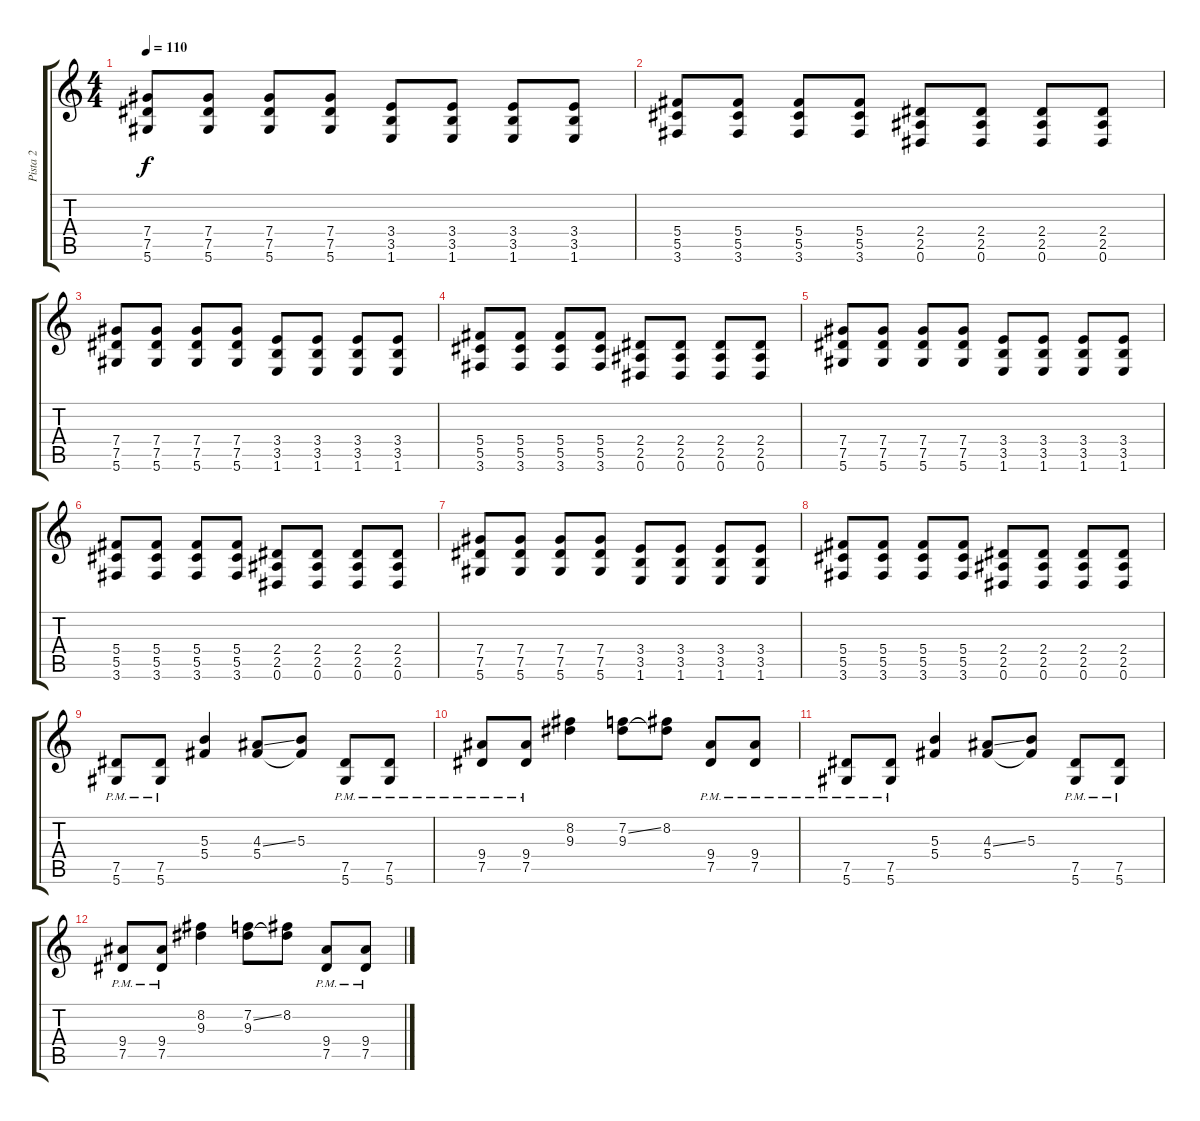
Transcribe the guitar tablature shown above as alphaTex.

\track ("Pista 2" "Pista 2") {instrument distortionguitar}
\staff {score tabs}
\tuning (Eb4 Bb3 Gb3 Db3 Ab2 Eb2) {hide}
\ts (4 4)
\tempo 110
\clef g2
\ks c
(7.4 7.5 5.6).8{dy f} (7.4 7.5 5.6).8 (7.4 7.5 5.6).8 (7.4 7.5 5.6).8 (3.4 3.5 1.6).8 (3.4 3.5 1.6).8 (3.4 3.5 1.6).8 (3.4 3.5 1.6).8 |
(5.4 5.5 3.6).8 (5.4 5.5 3.6).8 (5.4 5.5 3.6).8 (5.4 5.5 3.6).8 (2.4 2.5 0.6).8 (2.4 2.5 0.6).8 (2.4 2.5 0.6).8 (2.4 2.5 0.6).8 |
(7.4 7.5 5.6).8 (7.4 7.5 5.6).8 (7.4 7.5 5.6).8 (7.4 7.5 5.6).8 (3.4 3.5 1.6).8 (3.4 3.5 1.6).8 (3.4 3.5 1.6).8 (3.4 3.5 1.6).8 |
(5.4 5.5 3.6).8 (5.4 5.5 3.6).8 (5.4 5.5 3.6).8 (5.4 5.5 3.6).8 (2.4 2.5 0.6).8 (2.4 2.5 0.6).8 (2.4 2.5 0.6).8 (2.4 2.5 0.6).8 |
(7.4 7.5 5.6).8 (7.4 7.5 5.6).8 (7.4 7.5 5.6).8 (7.4 7.5 5.6).8 (3.4 3.5 1.6).8 (3.4 3.5 1.6).8 (3.4 3.5 1.6).8 (3.4 3.5 1.6).8 |
(5.4 5.5 3.6).8 (5.4 5.5 3.6).8 (5.4 5.5 3.6).8 (5.4 5.5 3.6).8 (2.4 2.5 0.6).8 (2.4 2.5 0.6).8 (2.4 2.5 0.6).8 (2.4 2.5 0.6).8 |
(7.4 7.5 5.6).8 (7.4 7.5 5.6).8 (7.4 7.5 5.6).8 (7.4 7.5 5.6).8 (3.4 3.5 1.6).8 (3.4 3.5 1.6).8 (3.4 3.5 1.6).8 (3.4 3.5 1.6).8 |
(5.4 5.5 3.6).8 (5.4 5.5 3.6).8 (5.4 5.5 3.6).8 (5.4 5.5 3.6).8 (2.4 2.5 0.6).8 (2.4 2.5 0.6).8 (2.4 2.5 0.6).8 (2.4 2.5 0.6).8 |
(7.5{pm} 5.6{pm}).8 (7.5{pm} 5.6{pm}).8 (5.3 5.4).4 (4.3{ss} 5.4).8 (5.3 5.4{t}).8 (7.5{pm} 5.6{pm}).8 (7.5{pm} 5.6{pm}).8 |
(9.4{pm} 7.5{pm}).8 (9.4{pm} 7.5{pm}).8 (8.2 9.3).4 (7.2{ss} 9.3).8 (8.2 9.3{t}).8 (9.4{pm} 7.5{pm}).8 (9.4{pm} 7.5{pm}).8 |
(7.5{pm} 5.6{pm}).8 (7.5{pm} 5.6{pm}).8 (5.3 5.4).4 (4.3{ss} 5.4).8 (5.3 5.4{t}).8 (7.5{pm} 5.6{pm}).8 (7.5{pm} 5.6{pm}).8 |
(9.4{pm} 7.5{pm}).8 (9.4{pm} 7.5{pm}).8 (8.2 9.3).4 (7.2{ss} 9.3).8 (8.2 9.3{t}).8 (9.4{pm} 7.5{pm}).8 (9.4{pm} 7.5{pm}).8
